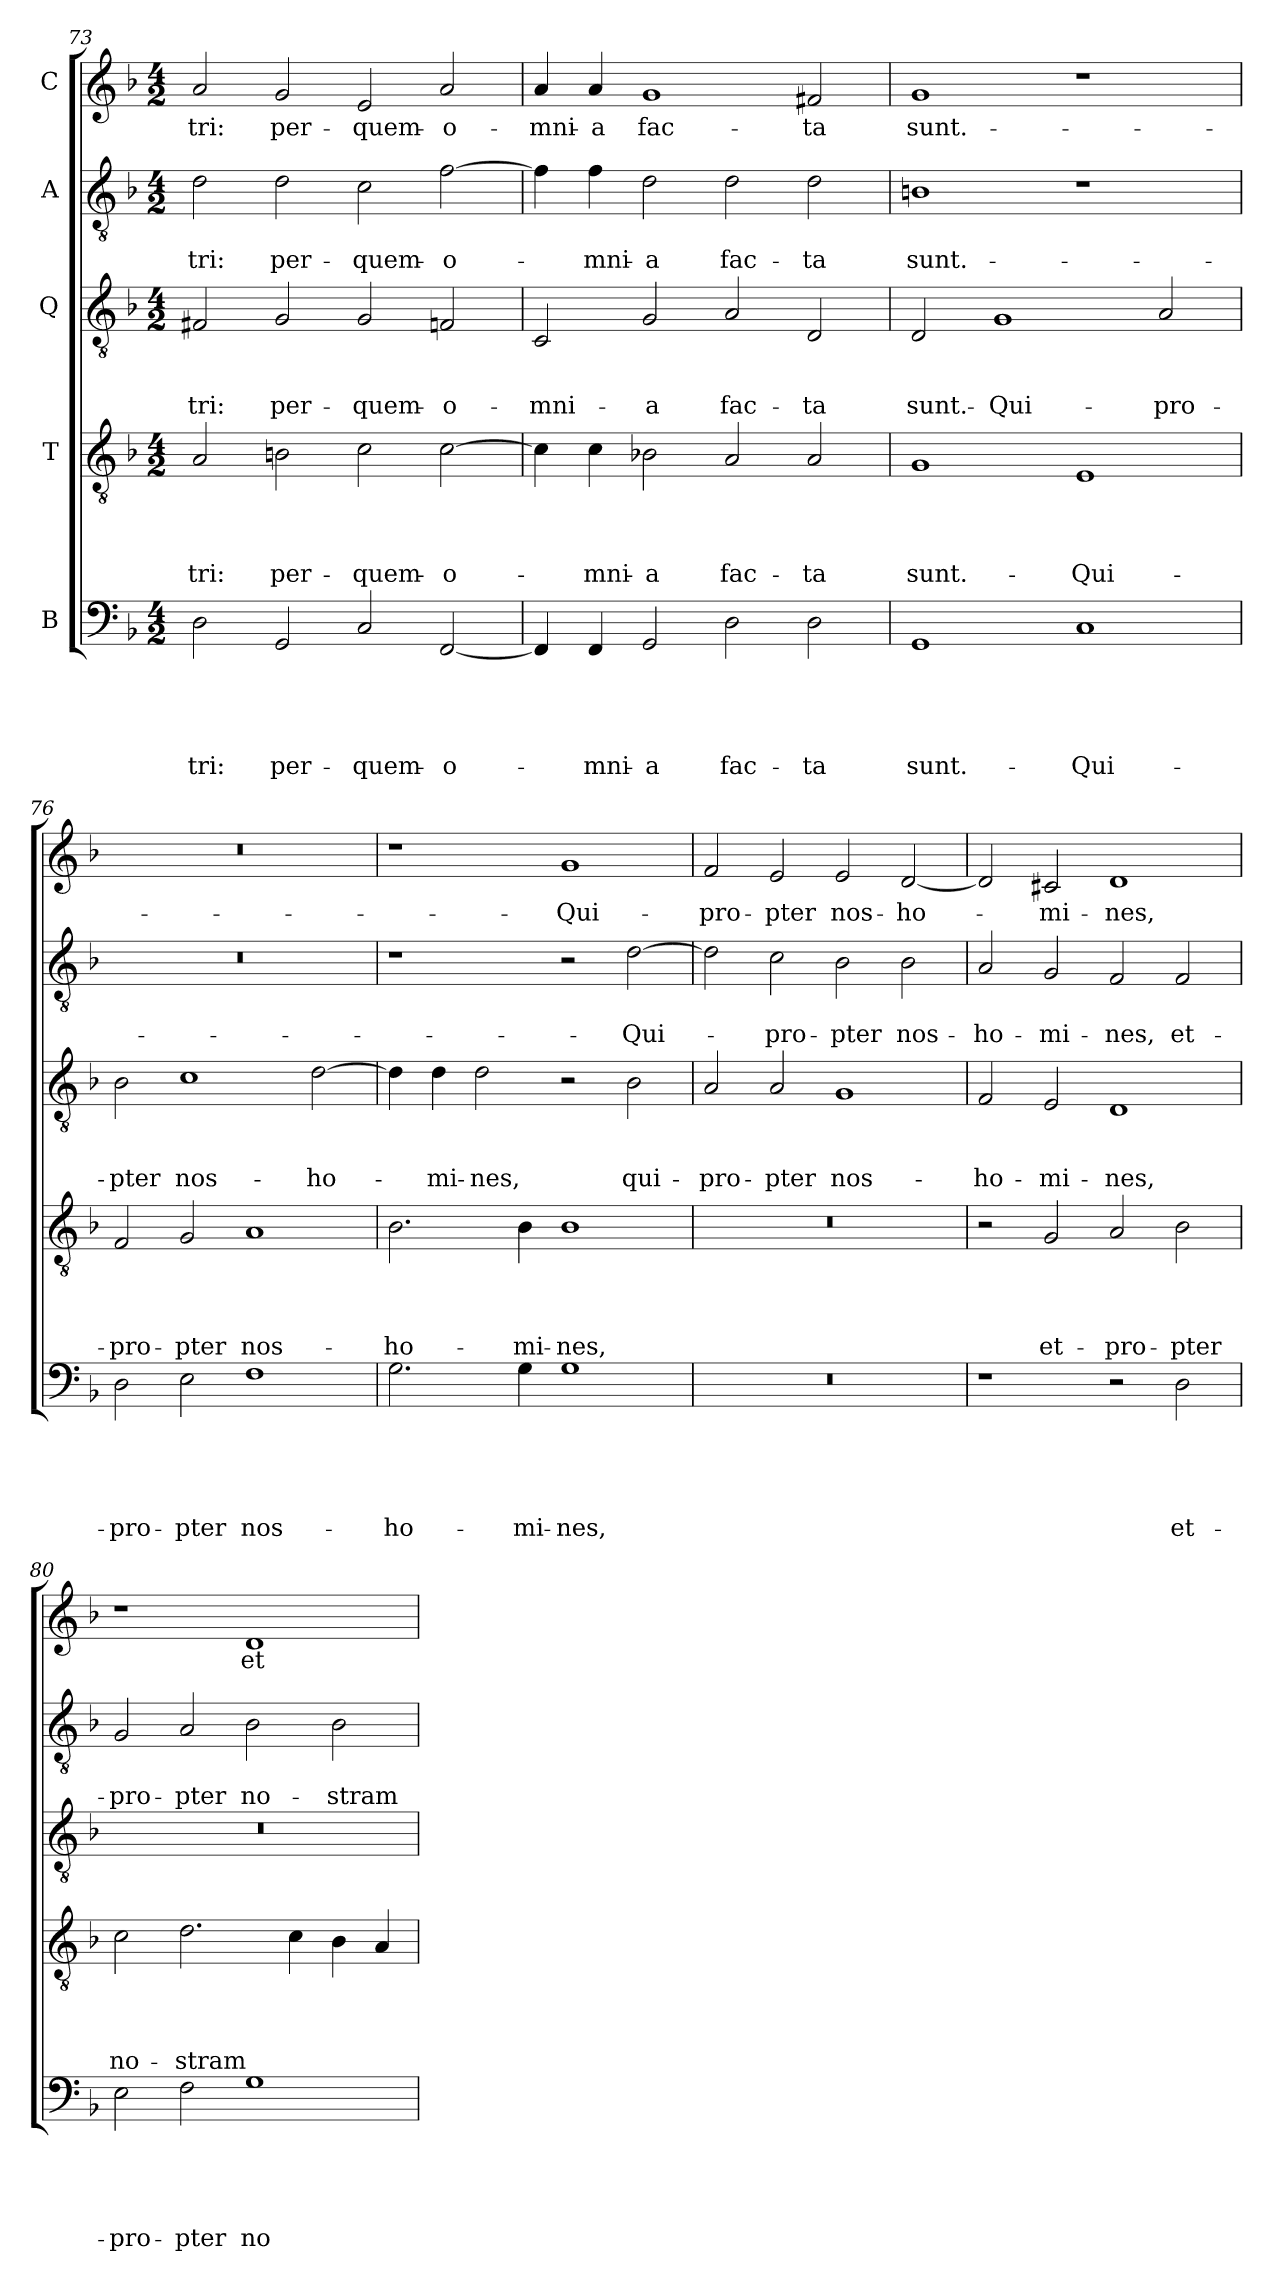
**kern	**text	**text	**text	**text	**text	**kern	**text	**text	**text	**text	**kern	**text	**text	**text	**kern	**text	**text	**kern	**text
*part5	*part5	*part5	*part5	*part5	*part5	*part4	*part4	*part4	*part4	*part4	*part3	*part3	*part3	*part3	*part2	*part2	*part2	*part1	*part1
*staff5	*staff5	*staff5	*staff5	*staff5	*staff5	*staff4	*staff4	*staff4	*staff4	*staff4	*staff3	*staff3	*staff3	*staff3	*staff2	*staff2	*staff2	*staff1	*staff1
*I"B	*	*	*	*	*	*I"T	*	*	*	*	*I"Q	*	*	*	*I"A	*	*	*I"C	*
*clefF4	*	*	*	*	*	*clefGv2	*	*	*	*	*clefGv2	*	*	*	*clefGv2	*	*	*clefG2	*
*k[b-]	*	*	*	*	*	*k[b-]	*	*	*	*	*k[b-]	*	*	*	*k[b-]	*	*	*k[b-]	*
*M4/2	*	*	*	*	*	*M4/2	*	*	*	*	*M4/2	*	*	*	*M4/2	*	*	*M4/2	*
=73	=73	=73	=73	=73	=73	=73	=73	=73	=73	=73	=73	=73	=73	=73	=73	=73	=73	=73	=73
2D\	.	.	.	.	-tri:	2A/	.	.	.	-tri:	2F#X/	.	.	-tri:	2d\	.	-tri:	2a/	-tri:
2GG/	.	.	.	.	per-	2Bn\	.	.	.	per-	2G/	.	.	per-	2d\	.	per-	2g/	per-
2C/	.	.	.	.	quem-	2c\	.	.	.	quem-	2G/	.	.	quem-	2c\	.	quem-	2e/	quem-
[2FF/	.	.	.	.	o-	[2c\	.	.	.	o-	2Fn/	.	.	o-	[2f\	.	o-	2a/	o-
=74	=74	=74	=74	=74	=74	=74	=74	=74	=74	=74	=74	=74	=74	=74	=74	=74	=74	=74	=74
4FF/]	.	.	.	.	.	4c\]	.	.	.	.	2C/	.	.	-mni-	4f\]	.	.	4a/	-mni-
4FF/	.	.	.	.	-mni-	4c\	.	.	.	-mni-	.	.	.	.	4f\	.	-mni-	4a/	-a
2GG/	.	.	.	.	-a	2B-X\	.	.	.	-a	2G/	.	.	-a	2d\	.	-a	1g/	fac-
2D\	.	.	.	.	fac-	2A/	.	.	.	fac-	2A/	.	.	fac-	2d\	.	fac-	.	.
2D\	.	.	.	.	-ta	2A/	.	.	.	-ta	2D/	.	.	-ta	2d\	.	-ta	2f#X/	-ta
=75	=75	=75	=75	=75	=75	=75	=75	=75	=75	=75	=75	=75	=75	=75	=75	=75	=75	=75	=75
1GG/	.	.	.	.	sunt.-	1G/	.	.	.	sunt.-	2D/	.	.	sunt.-	1Bn\	.	sunt.-	1g/	sunt.-
.	.	.	.	.	.	.	.	.	.	.	1G/	.	.	Qui-	.	.	.	.	.
1C/	.	.	.	.	Qui-	1E/	.	.	.	Qui-	.	.	.	.	1r	.	.	1r	.
.	.	.	.	.	.	.	.	.	.	.	2A/	.	.	pro-	.	.	.	.	.
=76	=76	=76	=76	=76	=76	=76	=76	=76	=76	=76	=76	=76	=76	=76	=76	=76	=76	=76	=76
2D\	.	.	.	.	pro-	2F/	.	.	.	pro-	2B-\	.	.	-pter	0r	.	.	0r	.
2E\	.	.	.	.	-pter	2G/	.	.	.	-pter	1c\	.	.	nos-	.	.	.	.	.
1F\	.	.	.	.	nos-	1A/	.	.	.	nos-	.	.	.	.	.	.	.	.	.
.	.	.	.	.	.	.	.	.	.	.	[2d\	.	.	ho-	.	.	.	.	.
=77	=77	=77	=77	=77	=77	=77	=77	=77	=77	=77	=77	=77	=77	=77	=77	=77	=77	=77	=77
2.G\	.	.	.	.	ho-	2.B-\	.	.	.	ho-	4d\]	.	.	.	1r	.	.	1r	.
.	.	.	.	.	.	.	.	.	.	.	4d\	.	.	-mi-	.	.	.	.	.
.	.	.	.	.	.	.	.	.	.	.	2d\	.	.	-nes,	.	.	.	.	.
4G\	.	.	.	.	-mi-	4B-\	.	.	.	-mi-	.	.	.	.	.	.	.	.	.
1G\	.	.	.	.	-nes,	1B-\	.	.	.	-nes,	2r	.	.	.	2r	.	.	1g/	Qui-
.	.	.	.	.	.	.	.	.	.	.	2B-\	.	.	qui-	[2d\	.	Qui-	.	.
=78	=78	=78	=78	=78	=78	=78	=78	=78	=78	=78	=78	=78	=78	=78	=78	=78	=78	=78	=78
0r	.	.	.	.	.	0r	.	.	.	.	2A/	.	.	pro-	2d\]	.	.	2f/	pro-
.	.	.	.	.	.	.	.	.	.	.	2A/	.	.	-pter	2c\	.	pro-	2e/	-pter
.	.	.	.	.	.	.	.	.	.	.	1G/	.	.	nos-	2B-\	.	-pter	2e/	nos-
.	.	.	.	.	.	.	.	.	.	.	.	.	.	.	2B-\	.	nos-	[2d/	ho-
=79	=79	=79	=79	=79	=79	=79	=79	=79	=79	=79	=79	=79	=79	=79	=79	=79	=79	=79	=79
1r	.	.	.	.	.	2r	.	.	.	.	2F/	.	.	ho-	2A/	.	ho-	2d/]	.
.	.	.	.	.	.	2G/	.	.	.	et-	2E/	.	.	-mi-	2G/	.	-mi-	2c#X/	-mi-
2r	.	.	.	.	.	2A/	.	.	.	pro-	1D/	.	.	-nes,	2F/	.	-nes,	1d/	-nes,
2D\	.	.	.	.	et-	2B-\	.	.	.	-pter	.	.	.	.	2F/	.	et-	.	.
=80	=80	=80	=80	=80	=80	=80	=80	=80	=80	=80	=80	=80	=80	=80	=80	=80	=80	=80	=80
2E\	.	.	.	.	pro-	2c\	.	.	.	no-	0r	.	.	.	2G/	.	pro-	1r	.
2F\	.	.	.	.	-pter	2.d\	.	.	.	-stram	.	.	.	.	2A/	.	-pter	.	.
1G\	.	.	.	.	no-	.	.	.	.	.	.	.	.	.	2B-\	.	no-	1d/	et-
.	.	.	.	.	.	4c\	.	.	.	.	.	.	.	.	.	.	.	.	.
.	.	.	.	.	.	4B-\	.	.	.	.	.	.	.	.	2B-\	.	-stram	.	.
.	.	.	.	.	.	4A/	.	.	.	.	.	.	.	.	.	.	.	.	.
=	=	=	=	=	=	=	=	=	=	=	=	=	=	=	=	=	=	=	=
*-	*-	*-	*-	*-	*-	*-	*-	*-	*-	*-	*-	*-	*-	*-	*-	*-	*-	*-	*-
